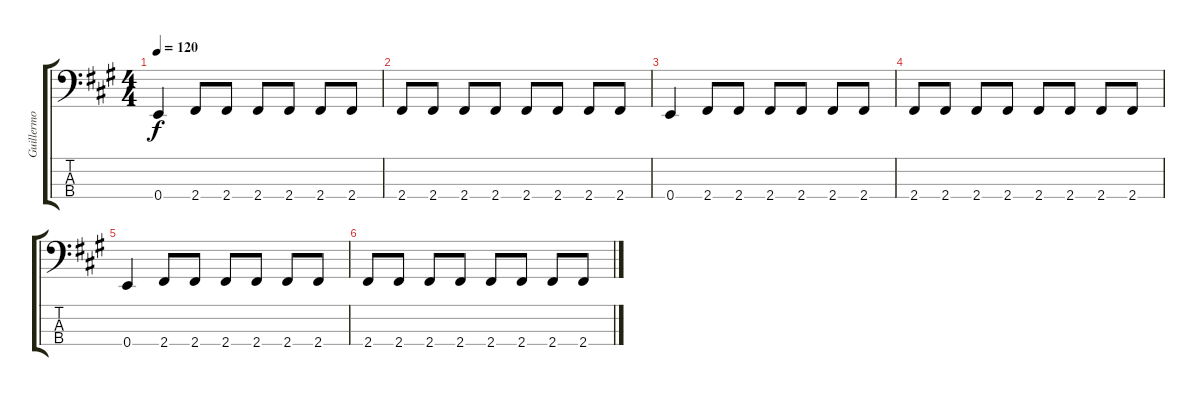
\track ("Guillermo Sanchez" "Guillermo ") {instrument electricbasspick}
\staff {score tabs}
\tuning (G2 D2 A1 E1) {hide}
\ts (4 4)
\tempo 120
\clef f4
\ks a
0.4.4{dy f} 2.4.8 2.4.8 2.4.8 2.4.8 2.4.8 2.4.8 |
2.4.8 2.4.8 2.4.8 2.4.8 2.4.8 2.4.8 2.4.8 2.4.8 |
0.4.4 2.4.8 2.4.8 2.4.8 2.4.8 2.4.8 2.4.8 |
2.4.8 2.4.8 2.4.8 2.4.8 2.4.8 2.4.8 2.4.8 2.4.8 |
0.4.4 2.4.8 2.4.8 2.4.8 2.4.8 2.4.8 2.4.8 |
2.4.8 2.4.8 2.4.8 2.4.8 2.4.8 2.4.8 2.4.8 2.4.8
